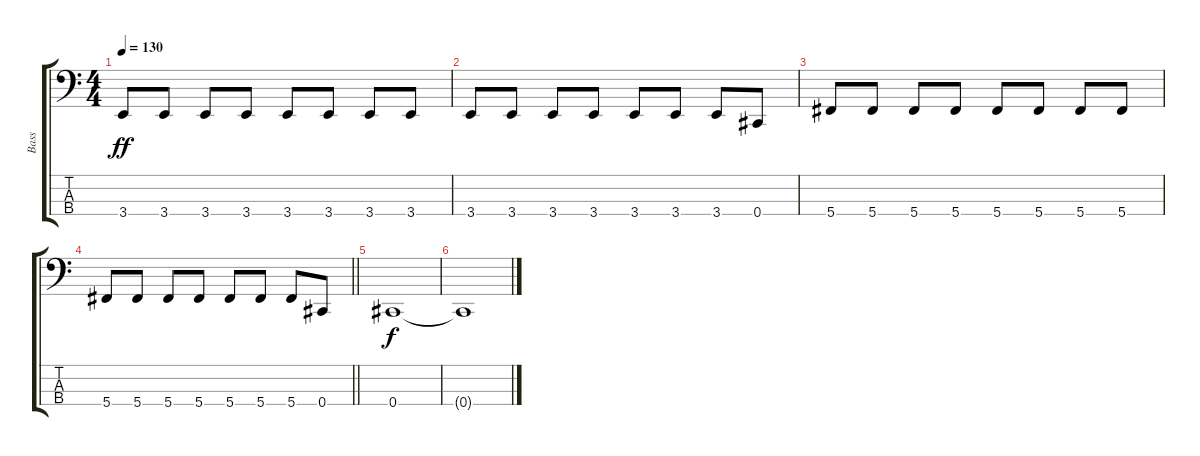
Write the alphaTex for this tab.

\track ("Bass" "Bass") {instrument electricbasspick}
\staff {score tabs}
\tuning (Gb2 Db2 Ab1 Db1) {hide}
\ts (4 4)
\tempo 130
\clef f4
\ks c
3.4.8{dy ff} 3.4.8 3.4.8 3.4.8 3.4.8 3.4.8 3.4.8 3.4.8 |
3.4.8 3.4.8 3.4.8 3.4.8 3.4.8 3.4.8 3.4.8 0.4.8 |
5.4.8 5.4.8 5.4.8 5.4.8 5.4.8 5.4.8 5.4.8 5.4.8 |
\barLineRight lightlight
5.4.8 5.4.8 5.4.8 5.4.8 5.4.8 5.4.8 5.4.8 0.4.8 |
0.4.1{dy f volume 0} |
0.4{t}.1
